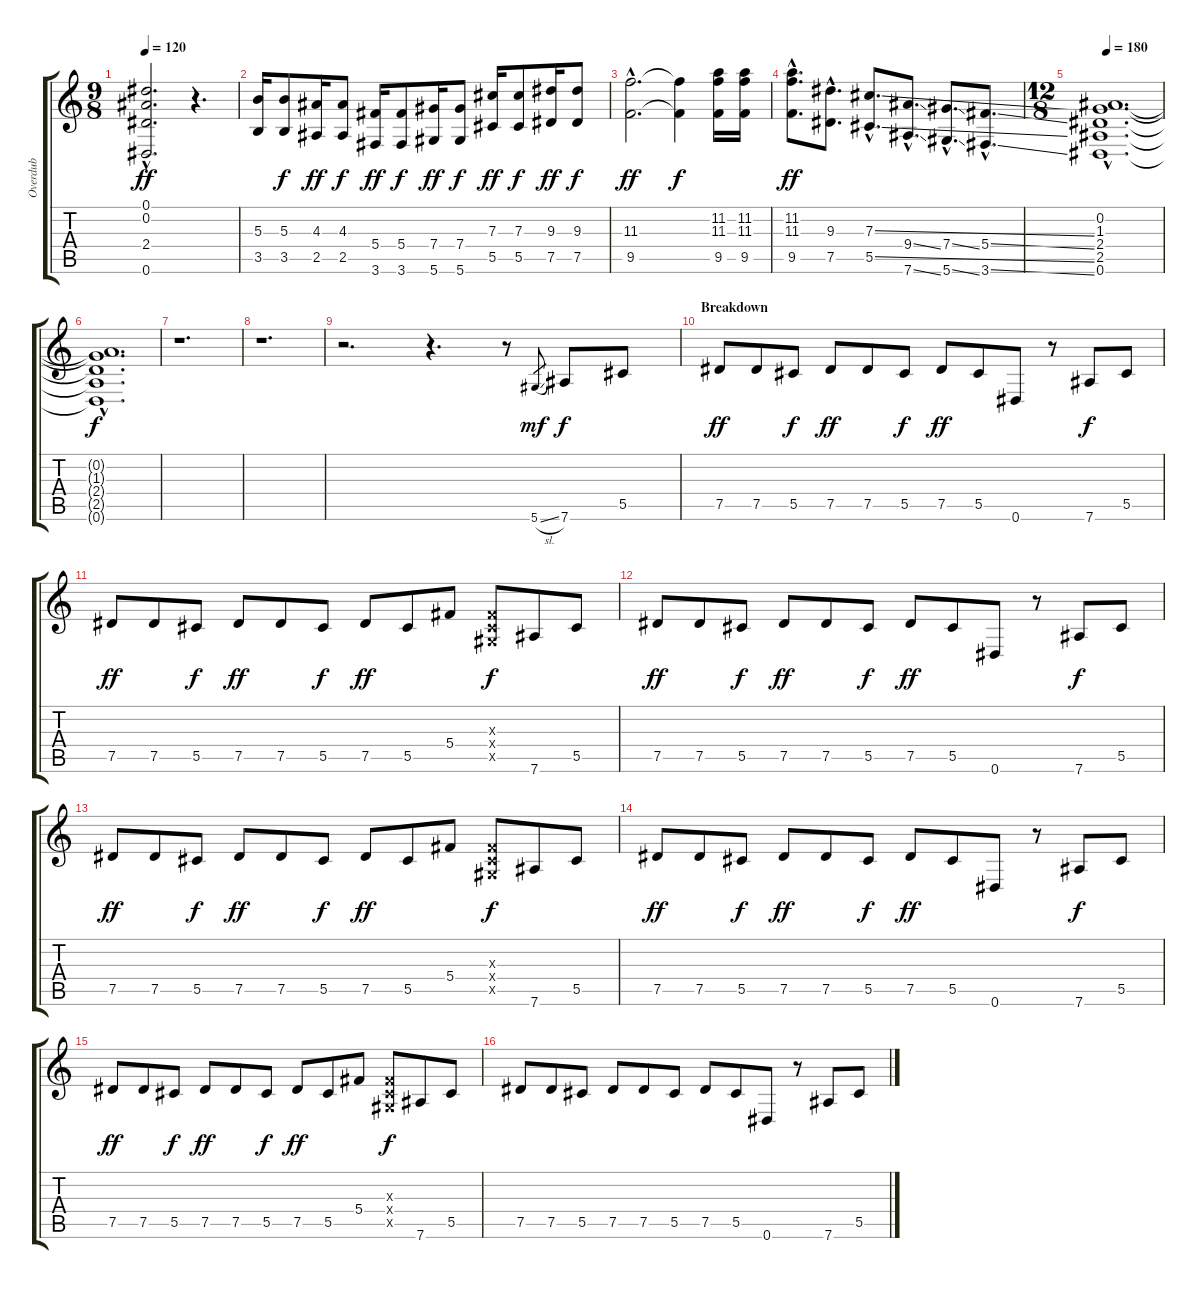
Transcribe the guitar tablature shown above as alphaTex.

\track ("Overdub" "Overdub") {instrument fretlessbass}
\staff {score tabs}
\tuning (Eb4 Bb3 Gb3 Db3 Ab2 Eb2) {hide}
\ts (9 8)
\tempo 120
\clef g2
\ks c
(0.1{hac} 0.2{hac} 2.4{hac} 0.6{hac t}).2{d dy ff} r.4{d} |
(5.3 3.5).16 (5.3 3.5).8{dy f} (4.3 2.5).16{dy ff} (4.3 2.5).8{dy f} (5.4 3.6).16{dy ff} (5.4 3.6).8{dy f} (7.4 5.6).16{dy ff} (7.4 5.6).8{dy f} (7.3 5.5).16{dy ff} (7.3 5.5).8{dy f} (9.3 7.5).16{dy ff} (9.3 7.5).8{dy f} |
(11.3{hac} 9.5{hac}).2{d dy ff} (11.3{t} 9.5{t}).4{dy f} (11.2 11.3 9.5).16 (11.2 11.3 9.5).16 |
(11.2{hac} 11.3{hac} 9.5{hac}).8{d dy ff} (9.3{hac} 7.5{hac}).8{d} (7.3{ss hac} 5.5{ss hac}).8{d} (9.4{ss hac} 7.6{ss hac}).8{d} (7.4{ss hac} 5.6{ss hac}).8{d} (5.4{ss hac} 3.6{ss hac}).8{d} |
\ts (12 8)
\tempo 180
(0.2{hac} 1.3{hac} 2.4{hac} 2.5{hac} 0.6{hac}).1{d} |
(0.2{hac t} 1.3{hac t} 2.4{hac t} 2.5{hac t} 0.6{hac t}).1{d dy f} |
r.1{d} |
r.1{d} |
r.2{d} r.4{d} r.8 5.6{sl}.8{gr dy mf} 7.6.8{dy f} 5.5.8 |
\section ("" "Breakdown")
7.5.8{dy ff} 7.5.8 5.5.8{dy f} 7.5.8{dy ff} 7.5.8 5.5.8{dy f} 7.5.8{dy ff} 5.5.8 0.6.8 r.8 7.6.8{dy f} 5.5.8 |
7.5.8{dy ff} 7.5.8 5.5.8{dy f} 7.5.8{dy ff} 7.5.8 5.5.8{dy f} 7.5.8{dy ff} 5.5.8 5.4.8 (0.3{x} 0.4{x} 0.5{x}).8{dy f} 7.6.8 5.5.8 |
7.5.8{dy ff} 7.5.8 5.5.8{dy f} 7.5.8{dy ff} 7.5.8 5.5.8{dy f} 7.5.8{dy ff} 5.5.8 0.6.8 r.8 7.6.8{dy f} 5.5.8 |
7.5.8{dy ff} 7.5.8 5.5.8{dy f} 7.5.8{dy ff} 7.5.8 5.5.8{dy f} 7.5.8{dy ff} 5.5.8 5.4.8 (0.3{x} 0.4{x} 0.5{x}).8{dy f} 7.6.8 5.5.8 |
7.5.8{dy ff} 7.5.8 5.5.8{dy f} 7.5.8{dy ff} 7.5.8 5.5.8{dy f} 7.5.8{dy ff} 5.5.8 0.6.8 r.8 7.6.8{dy f} 5.5.8 |
7.5.8{dy ff} 7.5.8 5.5.8{dy f} 7.5.8{dy ff} 7.5.8 5.5.8{dy f} 7.5.8{dy ff} 5.5.8 5.4.8 (0.3{x} 0.4{x} 0.5{x}).8{dy f} 7.6.8 5.5.8 |
7.5.8 7.5.8 5.5.8 7.5.8 7.5.8 5.5.8 7.5.8 5.5.8 0.6.8 r.8 7.6.8 5.5.8
